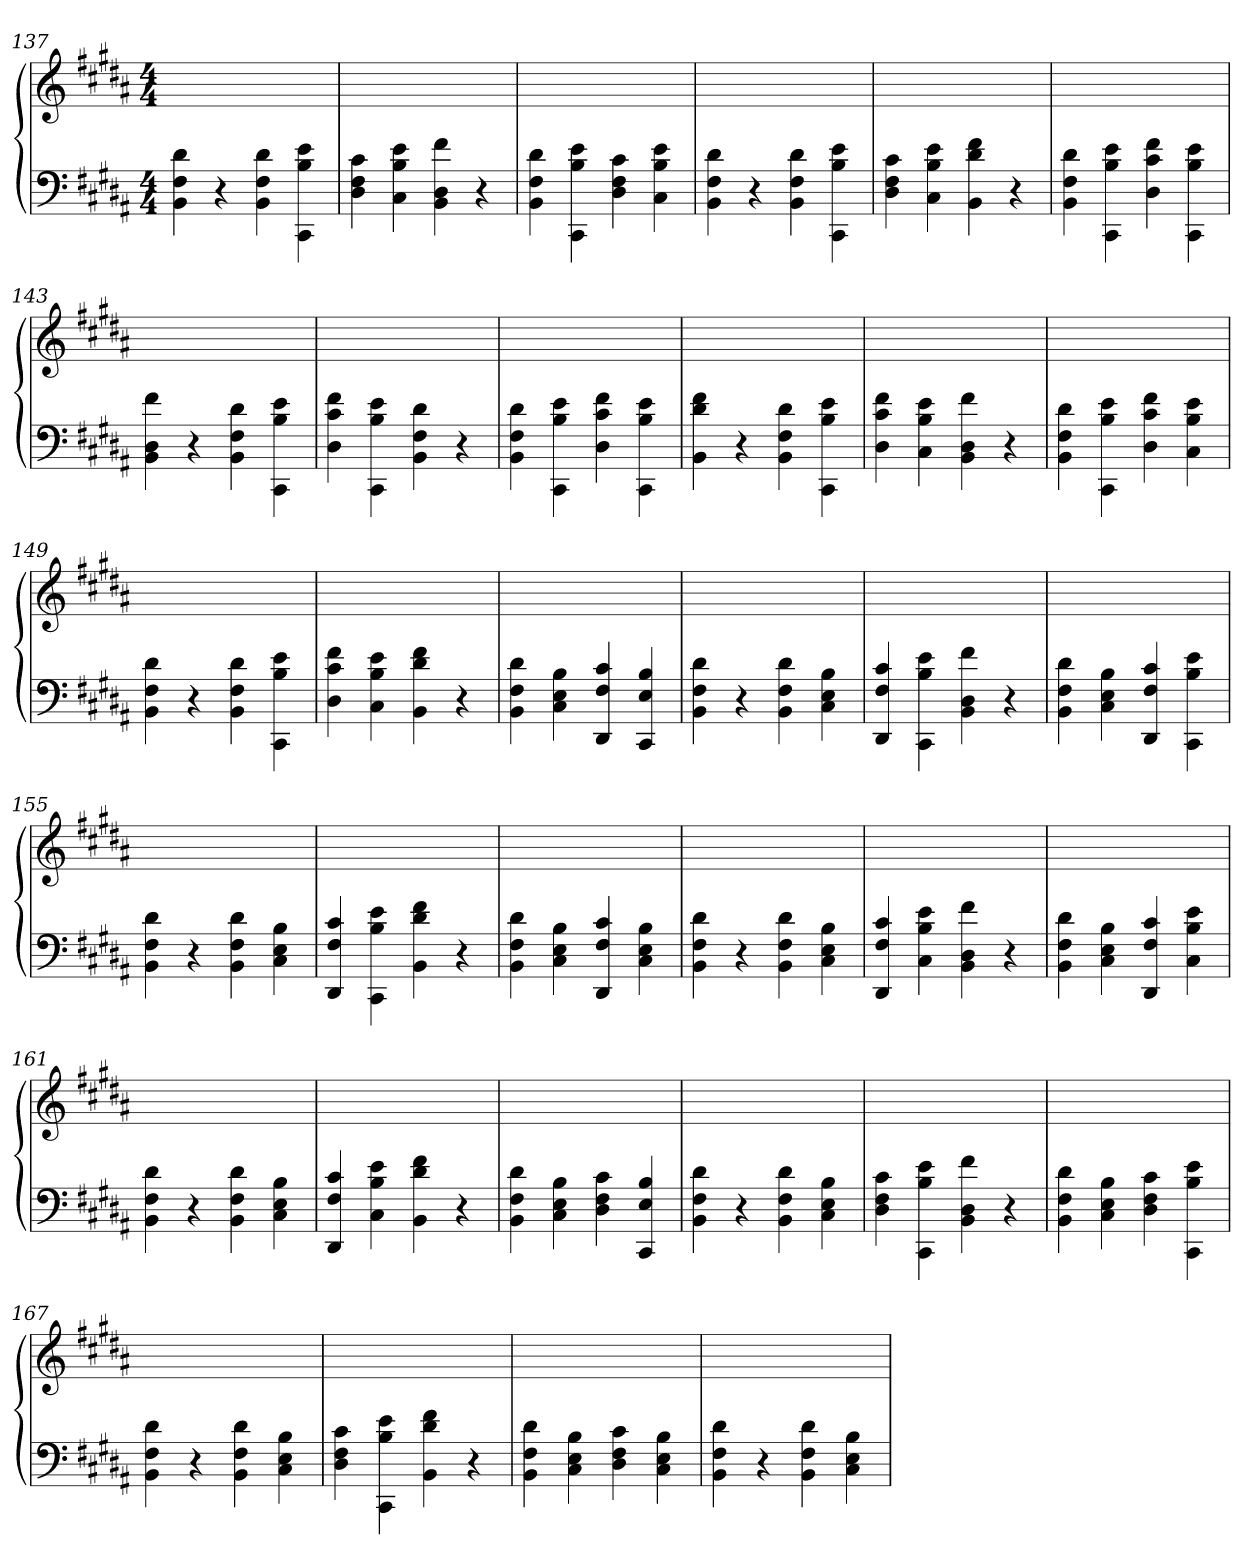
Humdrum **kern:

**kern	**kern
*part2	*part1
*staff2	*staff1
*clefF4	*clefG2
*k[f#c#g#d#a#]	*k[f#c#g#d#a#]
*B:	*B:
*M4/4	*M4/4
=137	=137
4BB 4F# 4d#	1ryy
4r	.
4BB 4F# 4d#	.
4CC# 4B 4e	.
=138	=138
4D# 4F# 4c#	1ryy
4C# 4B 4e	.
4BB 4D# 4f#	.
4r	.
=139	=139
4BB 4F# 4d#	1ryy
4CC# 4B 4e	.
4D# 4F# 4c#	.
4C# 4B 4e	.
=140	=140
4BB 4F# 4d#	1ryy
4r	.
4BB 4F# 4d#	.
4CC# 4B 4e	.
=141	=141
4D# 4F# 4c#	1ryy
4C# 4B 4e	.
4BB 4d# 4f#	.
4r	.
=142	=142
4BB 4F# 4d#	1ryy
4CC# 4B 4e	.
4D# 4c# 4f#	.
4CC# 4B 4e	.
=143	=143
4BB 4D# 4f#	1ryy
4r	.
4BB 4F# 4d#	.
4CC# 4B 4e	.
=144	=144
4D# 4c# 4f#	1ryy
4CC# 4B 4e	.
4BB 4F# 4d#	.
4r	.
=145	=145
4BB 4F# 4d#	1ryy
4CC# 4B 4e	.
4D# 4c# 4f#	.
4CC# 4B 4e	.
=146	=146
4BB 4d# 4f#	1ryy
4r	.
4BB 4F# 4d#	.
4CC# 4B 4e	.
=147	=147
4D# 4c# 4f#	1ryy
4C# 4B 4e	.
4BB 4D# 4f#	.
4r	.
=148	=148
4BB 4F# 4d#	1ryy
4CC# 4B 4e	.
4D# 4c# 4f#	.
4C# 4B 4e	.
=149	=149
4BB 4F# 4d#	1ryy
4r	.
4BB 4F# 4d#	.
4CC# 4B 4e	.
=150	=150
4D# 4c# 4f#	1ryy
4C# 4B 4e	.
4BB 4d# 4f#	.
4r	.
=151	=151
4BB 4F# 4d#	1ryy
4C# 4E 4B	.
4DD# 4F# 4c#	.
4CC# 4E 4B	.
=152	=152
4BB 4F# 4d#	1ryy
4r	.
4BB 4F# 4d#	.
4C# 4E 4B	.
=153	=153
4DD# 4F# 4c#	1ryy
4CC# 4B 4e	.
4BB 4D# 4f#	.
4r	.
=154	=154
4BB 4F# 4d#	1ryy
4C# 4E 4B	.
4DD# 4F# 4c#	.
4CC# 4B 4e	.
=155	=155
4BB 4F# 4d#	1ryy
4r	.
4BB 4F# 4d#	.
4C# 4E 4B	.
=156	=156
4DD# 4F# 4c#	1ryy
4CC# 4B 4e	.
4BB 4d# 4f#	.
4r	.
=157	=157
4BB 4F# 4d#	1ryy
4C# 4E 4B	.
4DD# 4F# 4c#	.
4C# 4E 4B	.
=158	=158
4BB 4F# 4d#	1ryy
4r	.
4BB 4F# 4d#	.
4C# 4E 4B	.
=159	=159
4DD# 4F# 4c#	1ryy
4C# 4B 4e	.
4BB 4D# 4f#	.
4r	.
=160	=160
4BB 4F# 4d#	1ryy
4C# 4E 4B	.
4DD# 4F# 4c#	.
4C# 4B 4e	.
=161	=161
4BB 4F# 4d#	1ryy
4r	.
4BB 4F# 4d#	.
4C# 4E 4B	.
=162	=162
4DD# 4F# 4c#	1ryy
4C# 4B 4e	.
4BB 4d# 4f#	.
4r	.
=163	=163
4BB 4F# 4d#	1ryy
4C# 4E 4B	.
4D# 4F# 4c#	.
4CC# 4E 4B	.
=164	=164
4BB 4F# 4d#	1ryy
4r	.
4BB 4F# 4d#	.
4C# 4E 4B	.
=165	=165
4D# 4F# 4c#	1ryy
4CC# 4B 4e	.
4BB 4D# 4f#	.
4r	.
=166	=166
4BB 4F# 4d#	1ryy
4C# 4E 4B	.
4D# 4F# 4c#	.
4CC# 4B 4e	.
=167	=167
4BB 4F# 4d#	1ryy
4r	.
4BB 4F# 4d#	.
4C# 4E 4B	.
=168	=168
4D# 4F# 4c#	1ryy
4CC# 4B 4e	.
4BB 4d# 4f#	.
4r	.
=169	=169
4BB 4F# 4d#	1ryy
4C# 4E 4B	.
4D# 4F# 4c#	.
4C# 4E 4B	.
=170	=170
4BB 4F# 4d#	1ryy
4r	.
4BB 4F# 4d#	.
4C# 4E 4B	.
=	=
*-	*-
